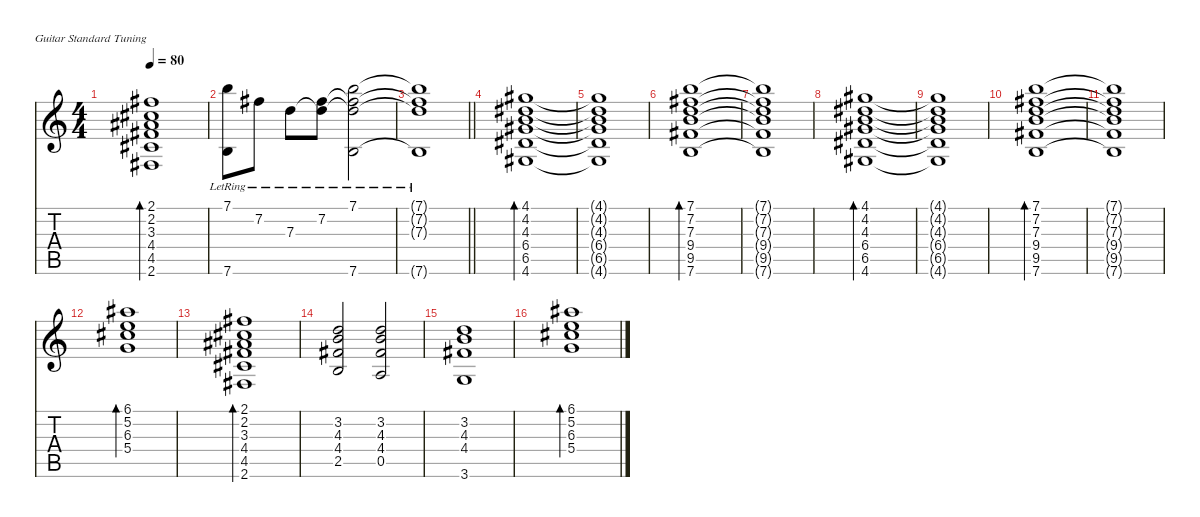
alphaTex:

\defaultSystemsLayout 4
\hideDynamics
\bracketExtendMode nobrackets
\singleTrackTrackNamePolicy hidden
\multiTrackTrackNamePolicy hidden
\firstSystemTrackNameMode fullname
\firstSystemTrackNameOrientation horizontal
\otherSystemsTrackNameOrientation horizontal
\track ("Guitar  1" "jz.guit.") {defaultSystemsLayout 8 instrument electricguitarjazz}
\staff {score tabs}
\tuning (E4 B3 G3 D3 A2 E2)
\ts (4 4)
\tempo 80
\clef g2
\ks c
(2.1{acc #} 2.2{acc #} 3.3{acc #} 4.4{acc #} 4.5{acc #} 2.6{acc #}).1{bd 120 dy f beam Up} |
(7.1{lr} 7.6{lr}).8{beam Down} 7.2{lr acc #}.8{beam Down} 7.3{lr}.8{beam Down} (7.2{lr acc #} 7.3{lr t}).8{beam Down} (7.1{lr} 7.6 7.2{lr t acc #} 7.3{t}).2{beam Down} |
\barLineRight lightlight
(7.1{lr t} 7.2{lr t acc #} 7.3{t} 7.6{t}).1{beam Down} |
(4.1{acc #} 4.2{acc #} 4.3 6.4{acc #} 6.5{acc #} 4.6{acc #}).1{bd 120 instrument electricguitarjazz beam Up} |
(4.1{t acc #} 4.2{t acc #} 4.3{t} 6.4{t acc #} 6.5{t acc #} 4.6{t acc #}).1{beam Up} |
(7.1 7.2{acc #} 7.3 9.4 9.5{acc #} 7.6).1{bd 120 beam Down} |
(7.1{t} 7.2{t acc #} 7.3{t} 9.4{t} 9.5{t acc #} 7.6{t}).1{beam Down} |
(4.1{acc #} 4.2{acc #} 4.3 6.4{acc #} 6.5{acc #} 4.6{acc #}).1{bd 120 beam Up} |
(4.1{t acc #} 4.2{t acc #} 4.3{t} 6.4{t acc #} 6.5{t acc #} 4.6{t acc #}).1{beam Up} |
(7.1 7.2{acc #} 7.3 9.4 9.5{acc #} 7.6).1{bd 120 beam Down} |
(7.1{t} 7.2{t acc #} 7.3{t} 9.4{t} 9.5{t acc #} 7.6{t}).1{beam Down} |
(6.1{acc #} 5.2 6.3{acc #} 5.4).1{bd 120 beam Down} |
(2.1{acc #} 2.2{acc #} 3.3{acc #} 4.4{acc #} 4.5{acc #} 2.6{acc #}).1{bd 120 beam Up} |
(3.2 4.3 4.4{acc #} 2.5).2{beam Up} (3.2 4.3 4.4{acc #} 0.5).2{beam Up} |
(3.2 4.3 4.4{acc #} 3.6).1{beam Up} |
(6.1{acc #} 5.2 6.3{acc #} 5.4).1{bd 120 beam Down}
